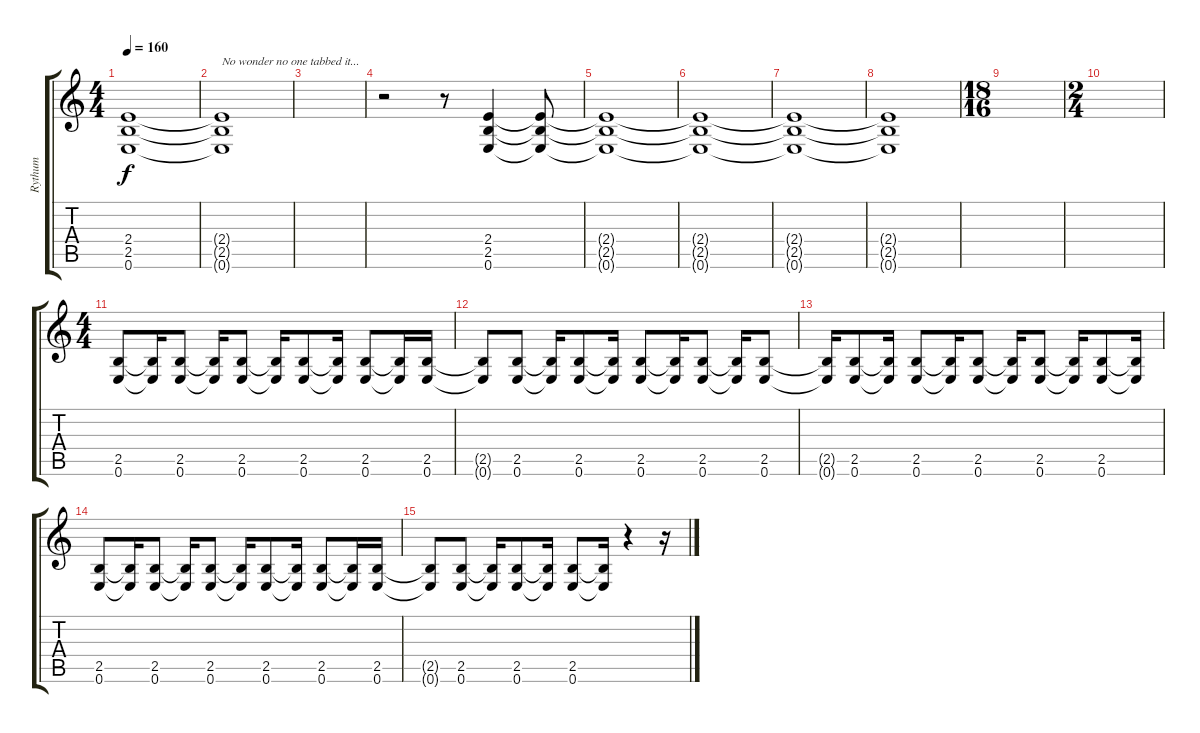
\track ("Rythum" "Rythum") {instrument distortionguitar}
\staff {score tabs}
\tuning (E4 B3 G3 D3 A2 E2) {hide}
\ts (4 4)
\tempo 160
\clef g2
\ks c
(2.4{t} 2.5{t} 0.6{t}).1{dy f} |
(2.4{t} 2.5{t} 0.6{t}).1{txt "No wonder no one tabbed it..."} |
|
r.2 r.8 (2.4 2.5 0.6).4 (2.4{t} 2.5{t} 0.6{t}).8 |
(2.4{t} 2.5{t} 0.6{t}).1 |
(2.4{t} 2.5{t} 0.6{t}).1 |
(2.4{t} 2.5{t} 0.6{t}).1 |
(2.4{t} 2.5{t} 0.6{t}).1 |
\ts (18 16)
|
\ts (2 4)
|
\ts (4 4)
(2.5 0.6).8{volume 14} (2.5{t} 0.6{t}).16 (2.5 0.6).8 (2.5{t} 0.6{t}).16 (2.5 0.6).8 (2.5{t} 0.6{t}).16 (2.5 0.6).8 (2.5{t} 0.6{t}).16 (2.5 0.6).8 (2.5{t} 0.6{t}).16 (2.5 0.6).16 |
(2.5{t} 0.6{t}).8 (2.5 0.6).8 (2.5{t} 0.6{t}).16 (2.5 0.6).8 (2.5{t} 0.6{t}).16 (2.5 0.6).8 (2.5{t} 0.6{t}).16 (2.5 0.6).8 (2.5{t} 0.6{t}).16 (2.5 0.6).8 |
(2.5{t} 0.6{t}).16 (2.5 0.6).8 (2.5{t} 0.6{t}).16 (2.5 0.6).8 (2.5{t} 0.6{t}).16 (2.5 0.6).8 (2.5{t} 0.6{t}).16 (2.5 0.6).8 (2.5{t} 0.6{t}).16 (2.5 0.6).8 (2.5{t} 0.6{t}).16 |
(2.5 0.6).8 (2.5{t} 0.6{t}).16 (2.5 0.6).8 (2.5{t} 0.6{t}).16 (2.5 0.6).8 (2.5{t} 0.6{t}).16 (2.5 0.6).8 (2.5{t} 0.6{t}).16 (2.5 0.6).8 (2.5{t} 0.6{t}).16 (2.5 0.6).16 |
(2.5{t} 0.6{t}).8 (2.5 0.6).8 (2.5{t} 0.6{t}).16 (2.5 0.6).8 (2.5{t} 0.6{t}).16 (2.5 0.6).8 (2.5{t} 0.6{t}).16 r.4 r.16
